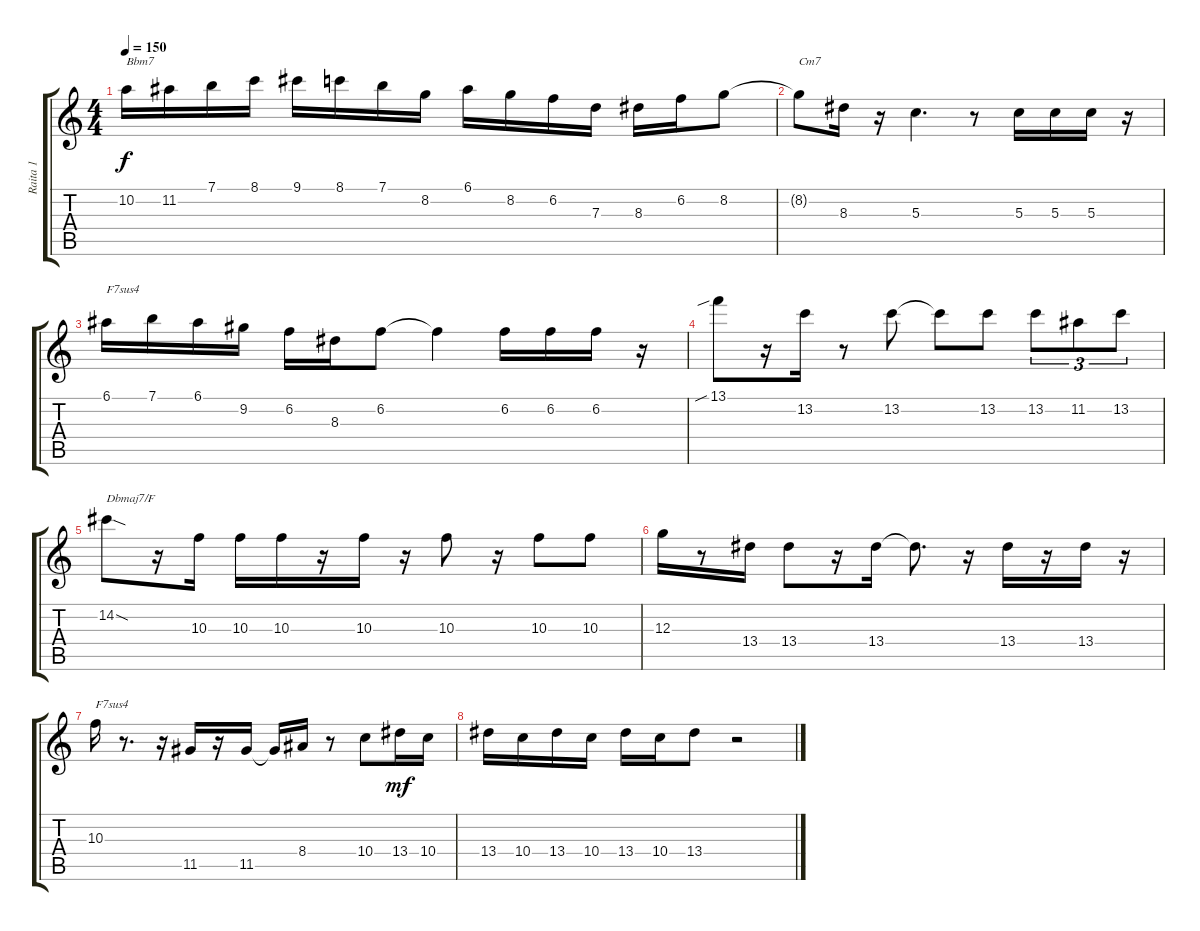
\track ("Raita 1" "Raita 1") {instrument electricguitarjazz}
\staff {score tabs}
\tuning (E4 B3 G3 D3 A2 E2) {hide}
\ts (4 4)
\tempo 150
\clef g2
\ks aminor
10.2.16{txt "Bbm7" dy f} 11.2.16 7.1.16 8.1.16 9.1.16 8.1.16 7.1.16 8.2.16 6.1.16 8.2.16 6.2.16 7.3.16 8.3.16 6.2.16 8.2.8 |
8.2{t}.8{txt "Cm7"} 8.3.16 r.16 5.3.4{d} r.8 5.3.16 5.3.16 5.3.16 r.16 |
6.1.16{txt "F7sus4"} 7.1.16 6.1.16 9.2.16 6.2.16 8.3.16 6.2.8 6.2{t}.4 6.2.16 6.2.16 6.2.16 r.16 |
13.1{sib}.8 r.16 13.2.16 r.8 13.2.8 13.2{t}.8 13.2.8 13.2.8{tu (3 2)} 11.2.8{tu (3 2)} 13.2.8{tu (3 2)} |
14.2{sod}.8{txt "Dbmaj7/F"} r.16 10.3.16 10.3.16 10.3.16 r.16 10.3.16 r.16 10.3.8 r.16 10.3.8 10.3.8 |
12.3.16 r.8 13.4.16 13.4.8 r.16 13.4.16 13.4{t}.8{d} r.16 13.4.16 r.16 13.4.16 r.16 |
10.3.16{txt "F7sus4"} r.8{d} r.16 11.5.16 r.16 11.5.16 11.5{t}.16 8.4.16 r.8 10.4.8 13.4.16{dy mf} 10.4.16 |
13.4.16 10.4.16 13.4.16 10.4.16 13.4.16 10.4.16 13.4.8 r.2
